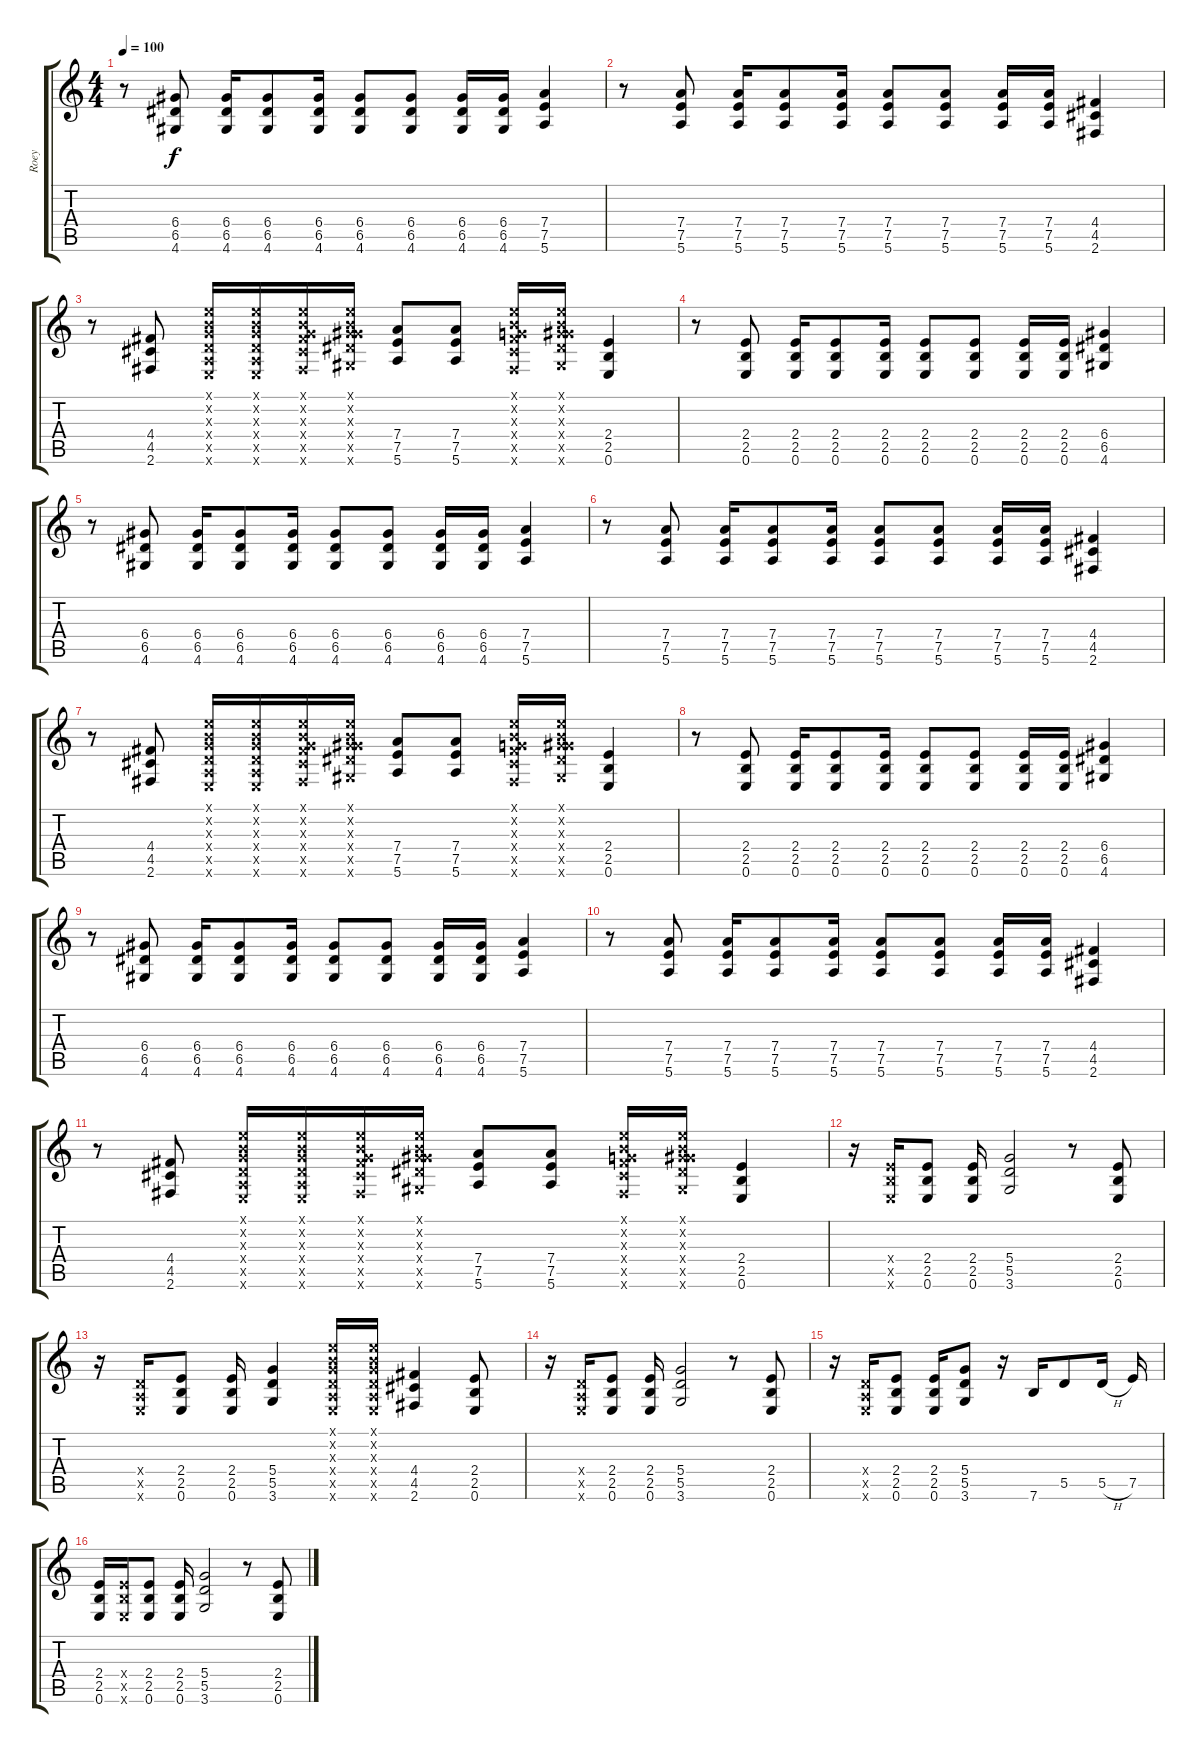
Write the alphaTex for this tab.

\track ("Roey" "Roey") {instrument overdrivenguitar}
\staff {score tabs}
\tuning (E4 B3 G3 D3 A2 E2) {hide}
\ts (4 4)
\tempo 100
\clef g2
\ks c
r.8{dy f} (6.4 6.5 4.6).8 (6.4 6.5 4.6).16 (6.4 6.5 4.6).8 (6.4 6.5 4.6).16 (6.4 6.5 4.6).8 (6.4 6.5 4.6).8 (6.4 6.5 4.6).16 (6.4 6.5 4.6).16 (7.4 7.5 5.6).4 |
r.8 (7.4 7.5 5.6).8 (7.4 7.5 5.6).16 (7.4 7.5 5.6).8 (7.4 7.5 5.6).16 (7.4 7.5 5.6).8 (7.4 7.5 5.6).8 (7.4 7.5 5.6).16 (7.4 7.5 5.6).16 (4.4 4.5 2.6).4 |
r.8 (4.4 4.5 2.6).8 (0.1{x} 0.2{x} 0.3{x} 0.4{x} 0.5{x} 0.6{x}).16 (0.1{x} 0.2{x} 0.3{x} 0.4{x} 0.5{x} 0.6{x}).16 (0.1{x} 0.2{x} 0.3{x} 4.4{x} 4.5{x} 2.6{x}).16 (0.1{x} 0.2{x} 0.3{x} 6.4{x} 6.5{x} 4.6{x}).16 (7.4 7.5 5.6).8 (7.4 7.5 5.6).8 (0.1{x} 0.2{x} 0.3{x} 4.4{x} 4.5{x} 2.6{x}).16 (0.1{x} 0.2{x} 0.3{x} 6.4{x} 6.5{x} 4.6{x}).16 (2.4 2.5 0.6).4 |
r.8 (2.4 2.5 0.6).8 (2.4 2.5 0.6).16 (2.4 2.5 0.6).8 (2.4 2.5 0.6).16 (2.4 2.5 0.6).8 (2.4 2.5 0.6).8 (2.4 2.5 0.6).16 (2.4 2.5 0.6).16 (6.4 6.5 4.6).4 |
r.8 (6.4 6.5 4.6).8 (6.4 6.5 4.6).16 (6.4 6.5 4.6).8 (6.4 6.5 4.6).16 (6.4 6.5 4.6).8 (6.4 6.5 4.6).8 (6.4 6.5 4.6).16 (6.4 6.5 4.6).16 (7.4 7.5 5.6).4 |
r.8 (7.4 7.5 5.6).8 (7.4 7.5 5.6).16 (7.4 7.5 5.6).8 (7.4 7.5 5.6).16 (7.4 7.5 5.6).8 (7.4 7.5 5.6).8 (7.4 7.5 5.6).16 (7.4 7.5 5.6).16 (4.4 4.5 2.6).4 |
r.8 (4.4 4.5 2.6).8 (0.1{x} 0.2{x} 0.3{x} 0.4{x} 0.5{x} 0.6{x}).16 (0.1{x} 0.2{x} 0.3{x} 0.4{x} 0.5{x} 0.6{x}).16 (0.1{x} 0.2{x} 0.3{x} 4.4{x} 4.5{x} 2.6{x}).16 (0.1{x} 0.2{x} 0.3{x} 6.4{x} 6.5{x} 4.6{x}).16 (7.4 7.5 5.6).8 (7.4 7.5 5.6).8 (0.1{x} 0.2{x} 0.3{x} 4.4{x} 4.5{x} 2.6{x}).16 (0.1{x} 0.2{x} 0.3{x} 6.4{x} 6.5{x} 4.6{x}).16 (2.4 2.5 0.6).4 |
r.8 (2.4 2.5 0.6).8 (2.4 2.5 0.6).16 (2.4 2.5 0.6).8 (2.4 2.5 0.6).16 (2.4 2.5 0.6).8 (2.4 2.5 0.6).8 (2.4 2.5 0.6).16 (2.4 2.5 0.6).16 (6.4 6.5 4.6).4 |
r.8 (6.4 6.5 4.6).8 (6.4 6.5 4.6).16 (6.4 6.5 4.6).8 (6.4 6.5 4.6).16 (6.4 6.5 4.6).8 (6.4 6.5 4.6).8 (6.4 6.5 4.6).16 (6.4 6.5 4.6).16 (7.4 7.5 5.6).4 |
r.8 (7.4 7.5 5.6).8 (7.4 7.5 5.6).16 (7.4 7.5 5.6).8 (7.4 7.5 5.6).16 (7.4 7.5 5.6).8 (7.4 7.5 5.6).8 (7.4 7.5 5.6).16 (7.4 7.5 5.6).16 (4.4 4.5 2.6).4 |
r.8 (4.4 4.5 2.6).8 (0.1{x} 0.2{x} 0.3{x} 0.4{x} 0.5{x} 0.6{x}).16 (0.1{x} 0.2{x} 0.3{x} 0.4{x} 0.5{x} 0.6{x}).16 (0.1{x} 0.2{x} 0.3{x} 4.4{x} 4.5{x} 2.6{x}).16 (0.1{x} 0.2{x} 0.3{x} 6.4{x} 6.5{x} 4.6{x}).16 (7.4 7.5 5.6).8 (7.4 7.5 5.6).8 (0.1{x} 0.2{x} 0.3{x} 4.4{x} 4.5{x} 2.6{x}).16 (0.1{x} 0.2{x} 0.3{x} 6.4{x} 6.5{x} 4.6{x}).16 (2.4 2.5 0.6).4 |
r.16 (2.4{x} 2.5{x} 0.6{x}).16 (2.4 2.5 0.6).8 (2.4 2.5 0.6).16 (5.4 5.5 3.6).2 r.8 (2.4 2.5 0.6).8 |
r.16 (0.4{x} 0.5{x} 0.6{x}).16 (2.4 2.5 0.6).8 (2.4 2.5 0.6).16 (5.4 5.5 3.6).4 (0.1{x} 0.2{x} 0.3{x} 0.4{x} 0.5{x} 0.6{x}).16 (0.1{x} 0.2{x} 0.3{x} 0.4{x} 0.5{x} 0.6{x}).16 (4.4 4.5 2.6).4 (2.4 2.5 0.6).8 |
r.16 (0.4{x} 0.5{x} 0.6{x}).16 (2.4 2.5 0.6).8 (2.4 2.5 0.6).16 (5.4 5.5 3.6).2 r.8 (2.4 2.5 0.6).8 |
r.16 (0.4{x} 0.5{x} 0.6{x}).16 (2.4 2.5 0.6).8 (2.4 2.5 0.6).16 (5.4 5.5 3.6).8 r.16 7.6.16 5.5.8 5.5{h}.16 7.5.16 |
(2.4 2.5 0.6).16 (2.4{x} 2.5{x} 0.6{x}).16 (2.4 2.5 0.6).8 (2.4 2.5 0.6).16 (5.4 5.5 3.6).2 r.8 (2.4 2.5 0.6).8
